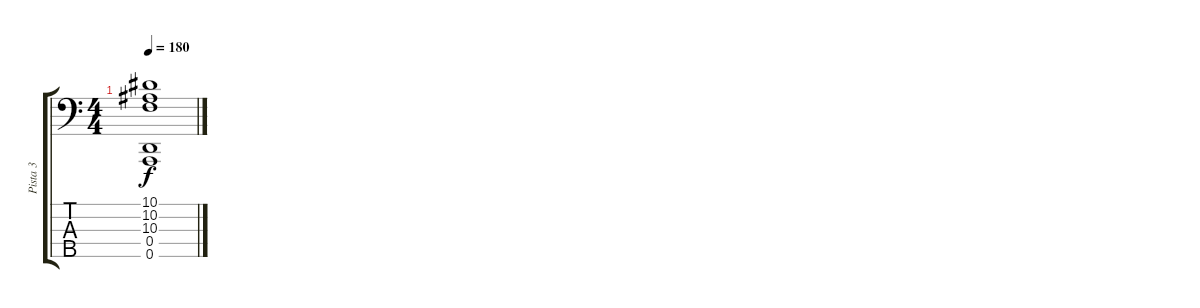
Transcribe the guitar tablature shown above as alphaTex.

\track ("Pista 3" "Pista 3") {instrument electricbasspick}
\staff {score tabs}
\tuning (F2 C2 G1 D1 A0) {hide}
\ts (4 4)
\tempo 180
\clef f4
\ks c
(10.1 10.2 10.3 0.4 0.5).1{dy f}
